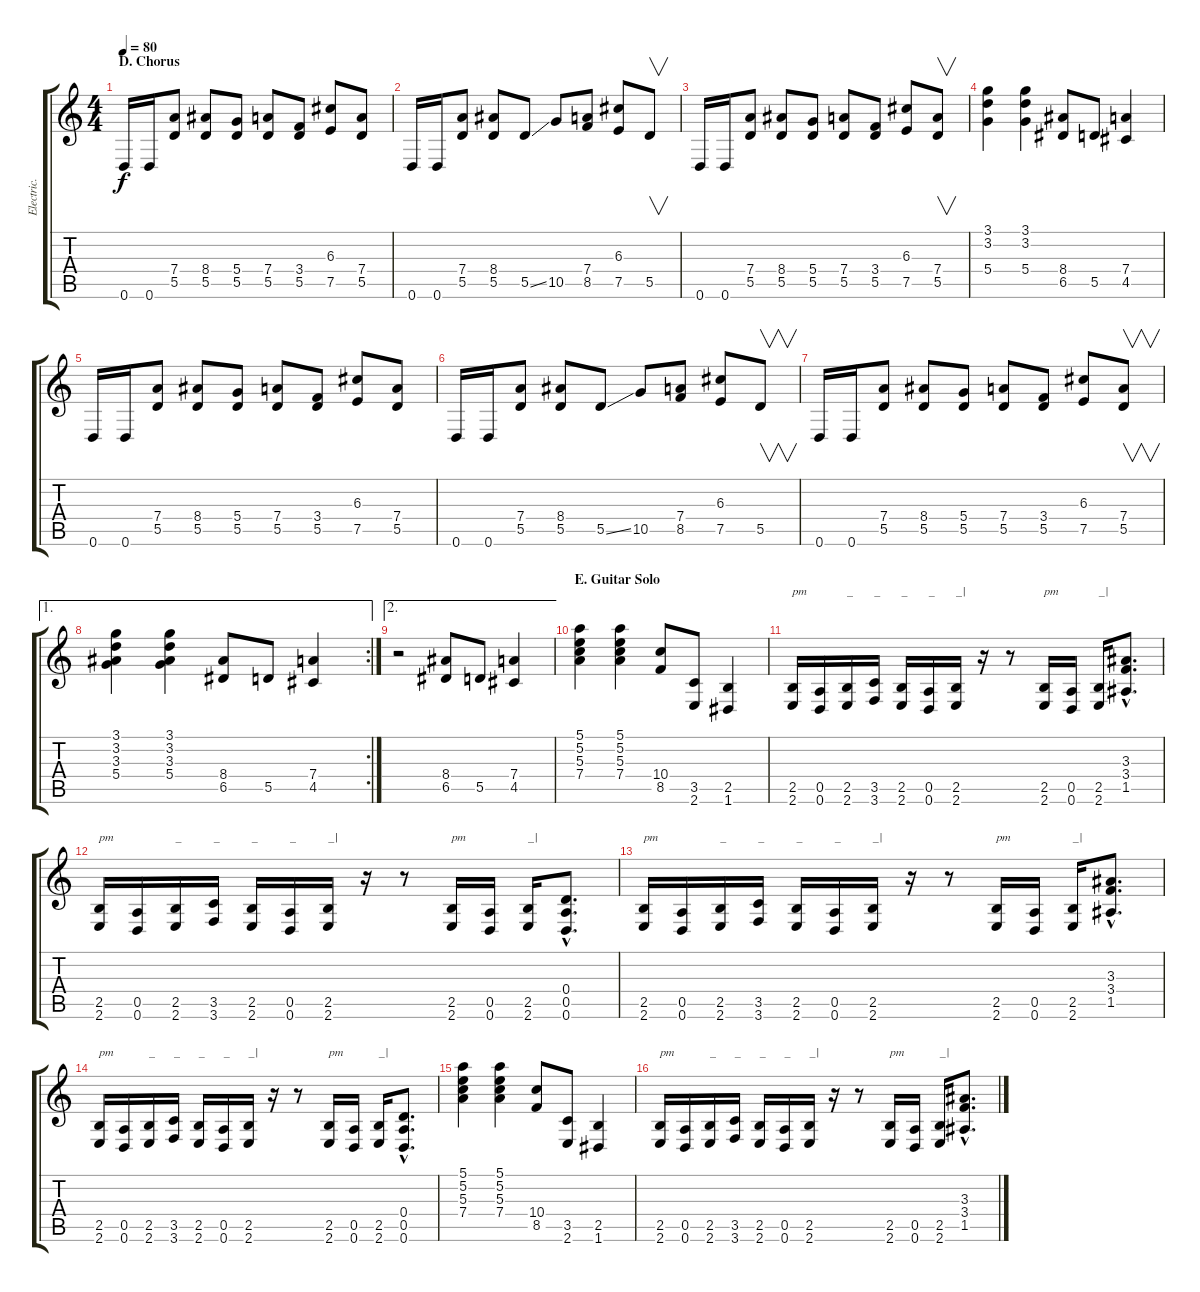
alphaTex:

\track ("Electric. Gtr." "Electric. ") {instrument distortionguitar}
\staff {score tabs}
\tuning (E4 B3 G3 D3 A2 D2) {hide}
\ts (4 4)
\section ("" "D. Chorus")
\tempo 80
\clef g2
\ks c
0.6.16{dy f} 0.6.16 (7.4 5.5).8 (8.4 5.5).8 (5.4 5.5).8 (7.4 5.5).8 (3.4 5.5).8 (6.3 7.5).8 (7.4 5.5).8 |
0.6.16 0.6.16 (7.4 5.5).8 (8.4 5.5).8 5.5{ss}.8 10.5.8 (7.4 8.5).8 (6.3 7.5).8 5.5.8{v} |
0.6.16 0.6.16 (7.4 5.5).8 (8.4 5.5).8 (5.4 5.5).8 (7.4 5.5).8 (3.4 5.5).8 (6.3 7.5).8 (7.4 5.5).8{v} |
(3.1 3.2 5.4).4 (3.1 3.2 5.4).4 (8.4 6.5).8 5.5.8 (7.4 4.5).4 |
0.6.16 0.6.16 (7.4 5.5).8 (8.4 5.5).8 (5.4 5.5).8 (7.4 5.5).8 (3.4 5.5).8 (6.3 7.5).8 (7.4 5.5).8 |
0.6.16 0.6.16 (7.4 5.5).8 (8.4 5.5).8 5.5{ss}.8 10.5.8 (7.4 8.5).8 (6.3 7.5).8 5.5.8{v} |
0.6.16 0.6.16 (7.4 5.5).8 (8.4 5.5).8 (5.4 5.5).8 (7.4 5.5).8 (3.4 5.5).8 (6.3 7.5).8 (7.4 5.5).8{v} |
\ae 1
\rc 2
(3.1 3.2 3.3 5.4).4 (3.1 3.2 3.3 5.4).4 (8.4 6.5).8 5.5.8 (7.4 4.5).4 |
\ae 2
r.2 (8.4 6.5).8 5.5.8 (7.4 4.5).4 |
\section ("" "E. Guitar Solo")
(5.1 5.2 5.3 7.4).4{volume 4} (5.1 5.2 5.3 7.4).4 (10.4 8.5).8{volume 8} (3.5 2.6).8 (2.5 1.6).4 |
(2.5 2.6).16{txt "pm"} (0.5 0.6).16 (2.5 2.6).16{txt "_"} (3.5 3.6).16{txt "_"} (2.5 2.6).16{txt "_"} (0.5 0.6).16{txt "_"} (2.5 2.6).16{txt "_|"} r.16 r.8 (2.5 2.6).16{txt "pm"} (0.5 0.6).16 (2.5 2.6).16{txt "_|"} (3.3{hac} 3.4{hac} 1.5{hac}).8{d} |
(2.5 2.6).16{txt "pm"} (0.5 0.6).16 (2.5 2.6).16{txt "_"} (3.5 3.6).16{txt "_"} (2.5 2.6).16{txt "_"} (0.5 0.6).16{txt "_"} (2.5 2.6).16{txt "_|"} r.16 r.8 (2.5 2.6).16{txt "pm"} (0.5 0.6).16 (2.5 2.6).16{txt "_|"} (0.4{hac} 0.5{hac} 0.6{hac}).8{d} |
(2.5 2.6).16{txt "pm"} (0.5 0.6).16 (2.5 2.6).16{txt "_"} (3.5 3.6).16{txt "_"} (2.5 2.6).16{txt "_"} (0.5 0.6).16{txt "_"} (2.5 2.6).16{txt "_|"} r.16 r.8 (2.5 2.6).16{txt "pm"} (0.5 0.6).16 (2.5 2.6).16{txt "_|"} (3.3{hac} 3.4{hac} 1.5{hac}).8{d} |
(2.5 2.6).16{txt "pm"} (0.5 0.6).16 (2.5 2.6).16{txt "_"} (3.5 3.6).16{txt "_"} (2.5 2.6).16{txt "_"} (0.5 0.6).16{txt "_"} (2.5 2.6).16{txt "_|"} r.16 r.8 (2.5 2.6).16{txt "pm"} (0.5 0.6).16 (2.5 2.6).16{txt "_|"} (0.4{hac} 0.5{hac} 0.6{hac}).8{d} |
(5.1 5.2 5.3 7.4).4{volume 4} (5.1 5.2 5.3 7.4).4 (10.4 8.5).8{volume 8} (3.5 2.6).8 (2.5 1.6).4 |
(2.5 2.6).16{txt "pm"} (0.5 0.6).16 (2.5 2.6).16{txt "_"} (3.5 3.6).16{txt "_"} (2.5 2.6).16{txt "_"} (0.5 0.6).16{txt "_"} (2.5 2.6).16{txt "_|"} r.16 r.8 (2.5 2.6).16{txt "pm"} (0.5 0.6).16 (2.5 2.6).16{txt "_|"} (3.3{hac} 3.4{hac} 1.5{hac}).8{d}
